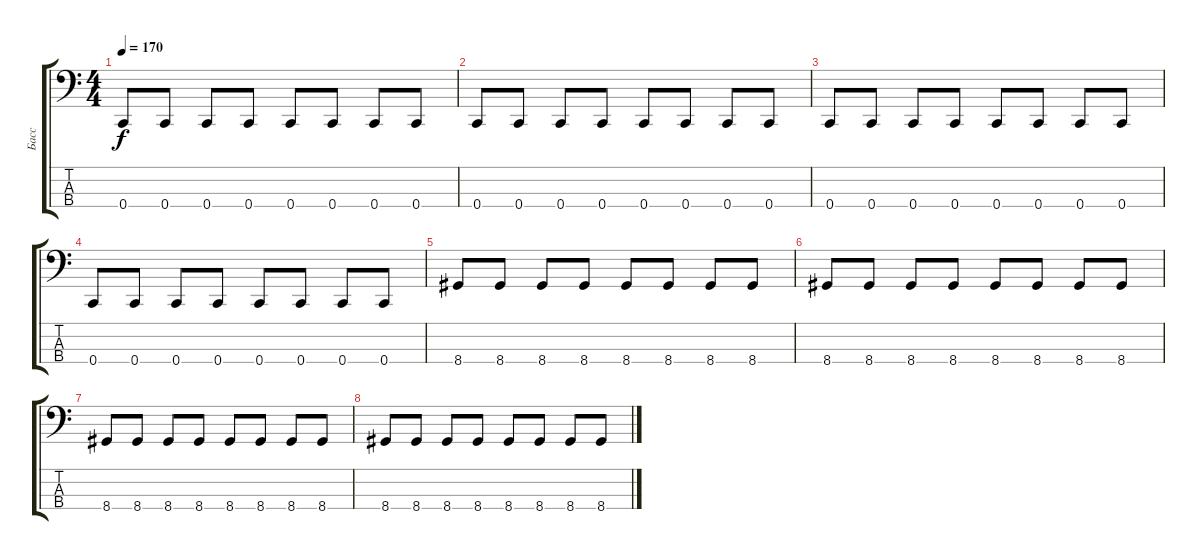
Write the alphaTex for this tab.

\track ("Басс" "Басс") {instrument electricbassfinger}
\staff {score tabs}
\tuning (F2 C2 G1 C1) {hide}
\ts (4 4)
\tempo 170
\clef f4
\ks c
0.4.8{dy f} 0.4.8 0.4.8 0.4.8 0.4.8 0.4.8 0.4.8 0.4.8 |
0.4.8 0.4.8 0.4.8 0.4.8 0.4.8 0.4.8 0.4.8 0.4.8 |
0.4.8 0.4.8 0.4.8 0.4.8 0.4.8 0.4.8 0.4.8 0.4.8 |
0.4.8 0.4.8 0.4.8 0.4.8 0.4.8 0.4.8 0.4.8 0.4.8 |
8.4.8 8.4.8 8.4.8 8.4.8 8.4.8 8.4.8 8.4.8 8.4.8 |
8.4.8 8.4.8 8.4.8 8.4.8 8.4.8 8.4.8 8.4.8 8.4.8 |
8.4.8 8.4.8 8.4.8 8.4.8 8.4.8 8.4.8 8.4.8 8.4.8 |
8.4.8 8.4.8 8.4.8 8.4.8 8.4.8 8.4.8 8.4.8 8.4.8
